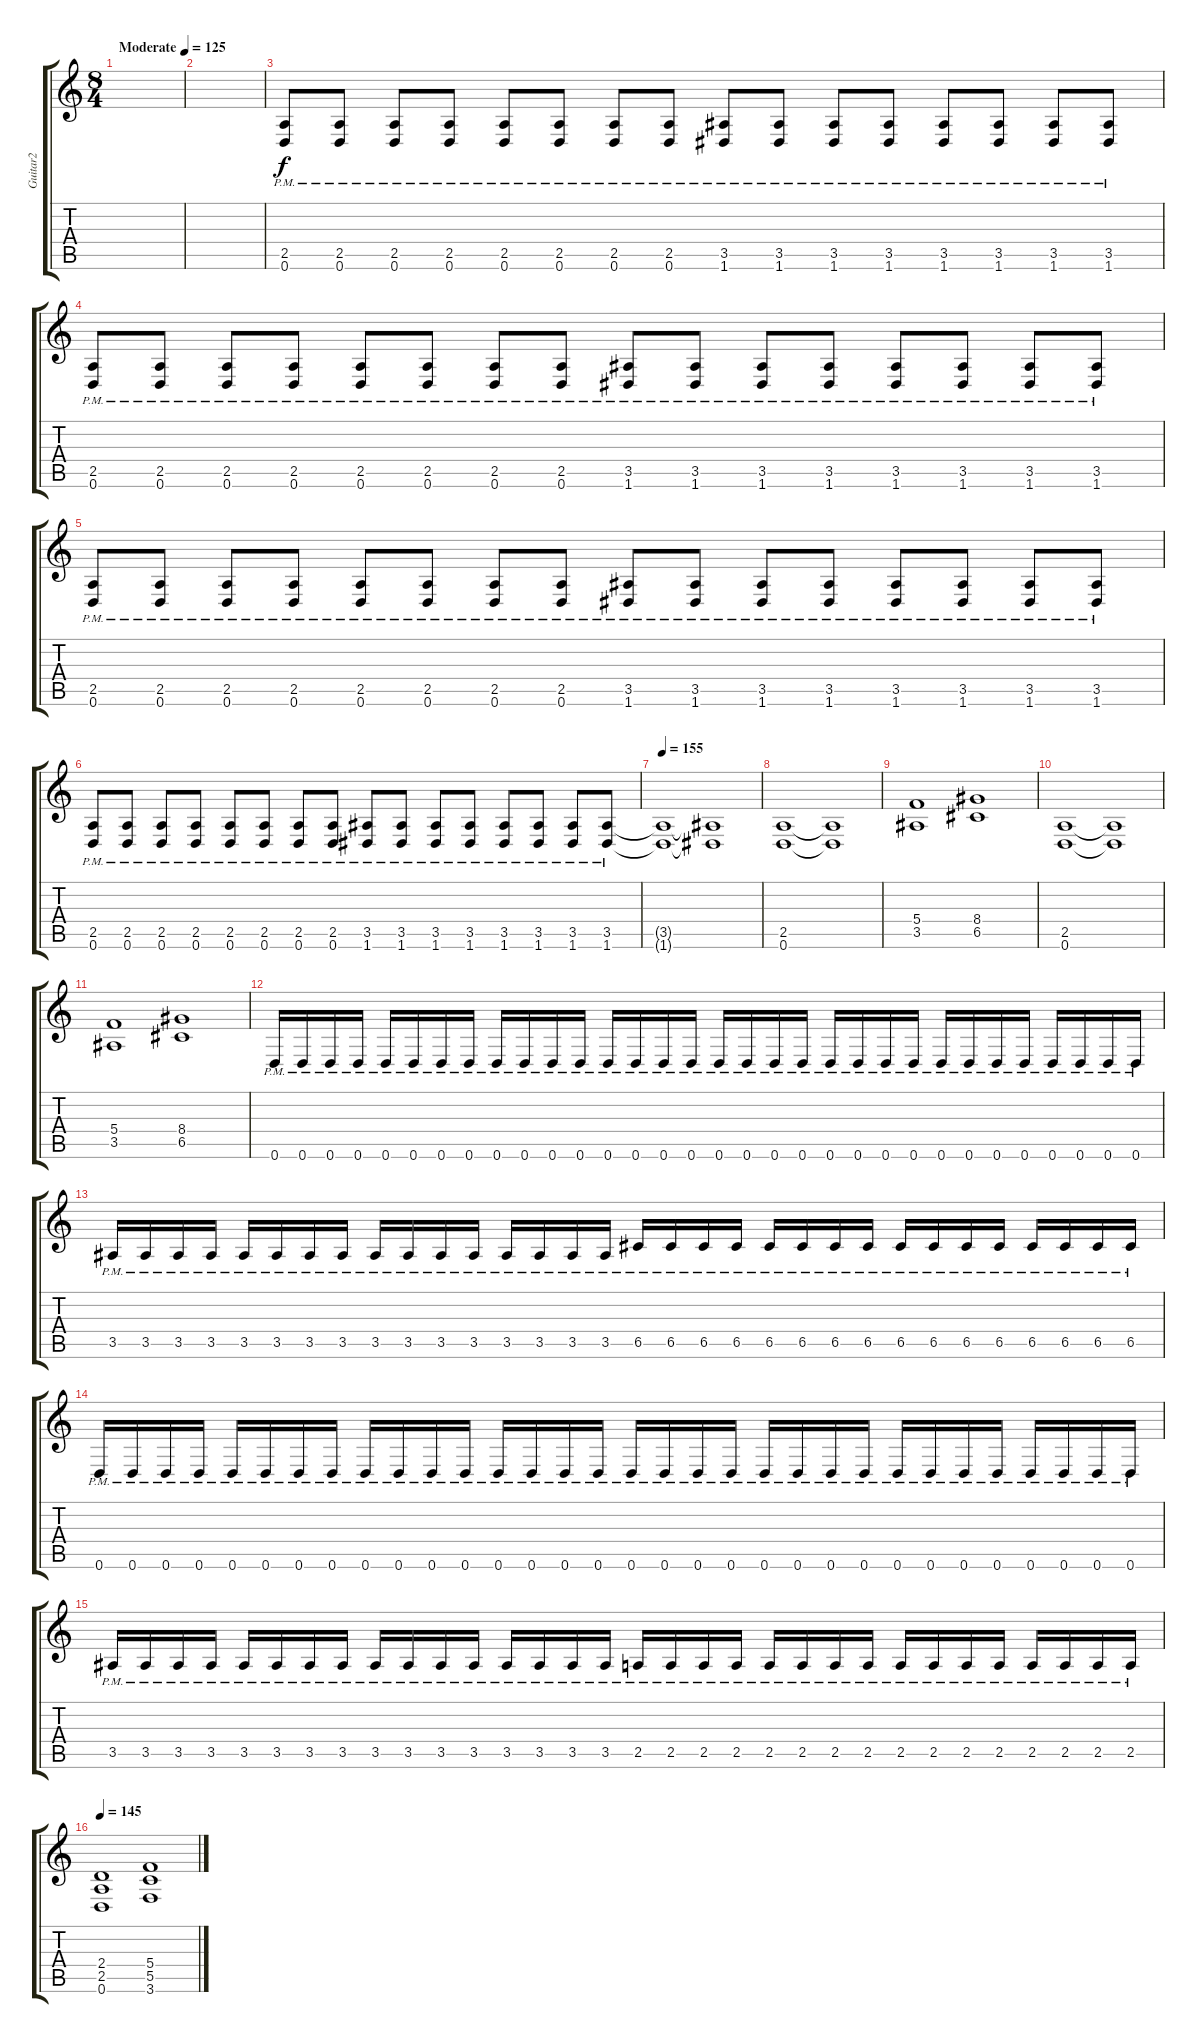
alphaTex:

\track ("Guitar2" "Guitar2") {instrument distortionguitar}
\staff {score tabs}
\tuning (D4 A3 F3 C3 G2 D2) {hide}
\ts (8 4)
\tempo (125 "Moderate")
\clef g2
\ks c
|
|
(2.5{pm} 0.6{pm}).8 (2.5{pm} 0.6{pm}).8 (2.5{pm} 0.6{pm}).8 (2.5{pm} 0.6{pm}).8 (2.5{pm} 0.6{pm}).8 (2.5{pm} 0.6{pm}).8 (2.5{pm} 0.6{pm}).8 (2.5{pm} 0.6{pm}).8 (3.5{pm} 1.6{pm}).8 (3.5{pm} 1.6{pm}).8 (3.5{pm} 1.6{pm}).8 (3.5{pm} 1.6{pm}).8 (3.5{pm} 1.6{pm}).8 (3.5{pm} 1.6{pm}).8 (3.5{pm} 1.6{pm}).8 (3.5{pm} 1.6{pm}).8 |
(2.5{pm} 0.6{pm}).8 (2.5{pm} 0.6{pm}).8 (2.5{pm} 0.6{pm}).8 (2.5{pm} 0.6{pm}).8 (2.5{pm} 0.6{pm}).8 (2.5{pm} 0.6{pm}).8 (2.5{pm} 0.6{pm}).8 (2.5{pm} 0.6{pm}).8 (3.5{pm} 1.6{pm}).8 (3.5{pm} 1.6{pm}).8 (3.5{pm} 1.6{pm}).8 (3.5{pm} 1.6{pm}).8 (3.5{pm} 1.6{pm}).8 (3.5{pm} 1.6{pm}).8 (3.5{pm} 1.6{pm}).8 (3.5{pm} 1.6{pm}).8 |
(2.5{pm} 0.6{pm}).8 (2.5{pm} 0.6{pm}).8 (2.5{pm} 0.6{pm}).8 (2.5{pm} 0.6{pm}).8 (2.5{pm} 0.6{pm}).8 (2.5{pm} 0.6{pm}).8 (2.5{pm} 0.6{pm}).8 (2.5{pm} 0.6{pm}).8 (3.5{pm} 1.6{pm}).8 (3.5{pm} 1.6{pm}).8 (3.5{pm} 1.6{pm}).8 (3.5{pm} 1.6{pm}).8 (3.5{pm} 1.6{pm}).8 (3.5{pm} 1.6{pm}).8 (3.5{pm} 1.6{pm}).8 (3.5{pm} 1.6{pm}).8 |
(2.5{pm} 0.6{pm}).8 (2.5{pm} 0.6{pm}).8 (2.5{pm} 0.6{pm}).8 (2.5{pm} 0.6{pm}).8 (2.5{pm} 0.6{pm}).8 (2.5{pm} 0.6{pm}).8 (2.5{pm} 0.6{pm}).8 (2.5{pm} 0.6{pm}).8 (3.5{pm} 1.6{pm}).8 (3.5{pm} 1.6{pm}).8 (3.5{pm} 1.6{pm}).8 (3.5{pm} 1.6{pm}).8 (3.5{pm} 1.6{pm}).8 (3.5{pm} 1.6{pm}).8 (3.5{pm} 1.6{pm}).8 (3.5{pm} 1.6{pm}).8 |
\tempo 155
(3.5{t} 1.6{t}).1 (3.5{t} 1.6{t}).1 |
(2.5 0.6).1 (2.5{t} 0.6{t}).1 |
(5.4 3.5).1 (8.4 6.5).1 |
(2.5 0.6).1 (2.5{t} 0.6{t}).1 |
(5.4 3.5).1 (8.4 6.5).1 |
0.6{pm}.16 0.6{pm}.16 0.6{pm}.16 0.6{pm}.16 0.6{pm}.16 0.6{pm}.16 0.6{pm}.16 0.6{pm}.16 0.6{pm}.16 0.6{pm}.16 0.6{pm}.16 0.6{pm}.16 0.6{pm}.16 0.6{pm}.16 0.6{pm}.16 0.6{pm}.16 0.6{pm}.16 0.6{pm}.16 0.6{pm}.16 0.6{pm}.16 0.6{pm}.16 0.6{pm}.16 0.6{pm}.16 0.6{pm}.16 0.6{pm}.16 0.6{pm}.16 0.6{pm}.16 0.6{pm}.16 0.6{pm}.16 0.6{pm}.16 0.6{pm}.16 0.6{pm}.16 |
3.5{pm}.16 3.5{pm}.16 3.5{pm}.16 3.5{pm}.16 3.5{pm}.16 3.5{pm}.16 3.5{pm}.16 3.5{pm}.16 3.5{pm}.16 3.5{pm}.16 3.5{pm}.16 3.5{pm}.16 3.5{pm}.16 3.5{pm}.16 3.5{pm}.16 3.5{pm}.16 6.5{pm}.16 6.5{pm}.16 6.5{pm}.16 6.5{pm}.16 6.5{pm}.16 6.5{pm}.16 6.5{pm}.16 6.5{pm}.16 6.5{pm}.16 6.5{pm}.16 6.5{pm}.16 6.5{pm}.16 6.5{pm}.16 6.5{pm}.16 6.5{pm}.16 6.5{pm}.16 |
0.6{pm}.16 0.6{pm}.16 0.6{pm}.16 0.6{pm}.16 0.6{pm}.16 0.6{pm}.16 0.6{pm}.16 0.6{pm}.16 0.6{pm}.16 0.6{pm}.16 0.6{pm}.16 0.6{pm}.16 0.6{pm}.16 0.6{pm}.16 0.6{pm}.16 0.6{pm}.16 0.6{pm}.16 0.6{pm}.16 0.6{pm}.16 0.6{pm}.16 0.6{pm}.16 0.6{pm}.16 0.6{pm}.16 0.6{pm}.16 0.6{pm}.16 0.6{pm}.16 0.6{pm}.16 0.6{pm}.16 0.6{pm}.16 0.6{pm}.16 0.6{pm}.16 0.6{pm}.16 |
3.5{pm}.16 3.5{pm}.16 3.5{pm}.16 3.5{pm}.16 3.5{pm}.16 3.5{pm}.16 3.5{pm}.16 3.5{pm}.16 3.5{pm}.16 3.5{pm}.16 3.5{pm}.16 3.5{pm}.16 3.5{pm}.16 3.5{pm}.16 3.5{pm}.16 3.5{pm}.16 2.5{pm}.16 2.5{pm}.16 2.5{pm}.16 2.5{pm}.16 2.5{pm}.16 2.5{pm}.16 2.5{pm}.16 2.5{pm}.16 2.5{pm}.16 2.5{pm}.16 2.5{pm}.16 2.5{pm}.16 2.5{pm}.16 2.5{pm}.16 2.5{pm}.16 2.5{pm}.16 |
\tempo 145
(2.4 2.5 0.6).1 (5.4 5.5 3.6).1
